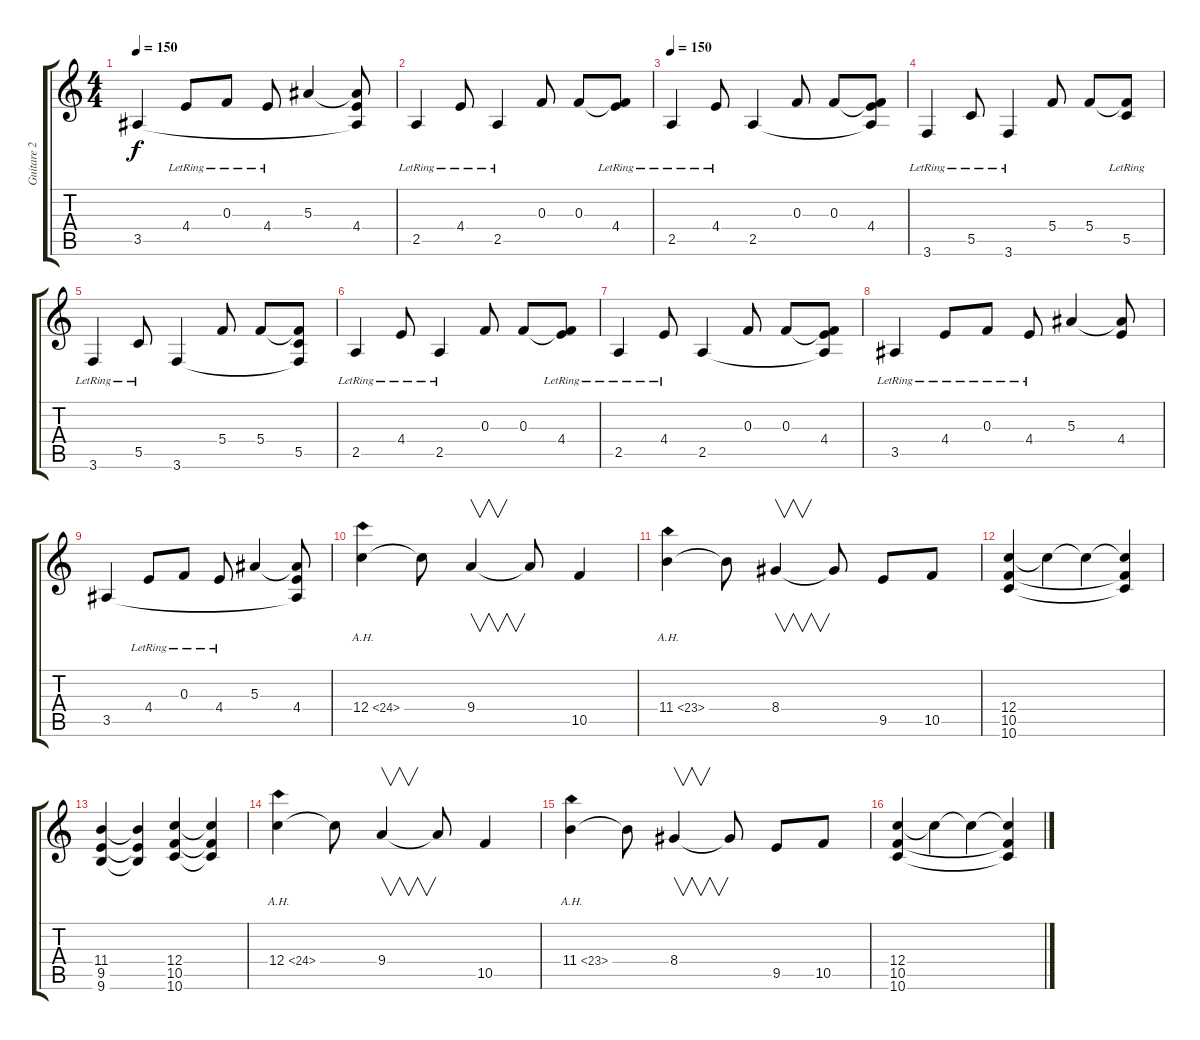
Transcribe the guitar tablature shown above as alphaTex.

\track ("Guitare 2" "Guitare 2") {instrument distortionguitar}
\staff {score tabs}
\tuning (D4 A3 F3 C3 G2 D2) {hide}
\ts (4 4)
\tempo 150
\clef g2
\ks c
3.5.4{dy f} 4.4{lr}.8 0.3{lr}.8 4.4{lr}.8 5.3.4 (5.3{t} 4.4 3.5{t}).8 |
2.5{lr}.4 4.4{lr}.8 2.5{lr}.4 0.3.8 0.3.8 (0.3{t} 4.4{lr}).8 |
\tempo 150
2.5{lr}.4 4.4{lr}.8 2.5.4 0.3.8 0.3.8 (0.3{t} 4.4 2.5{t}).8 |
3.6{lr}.4 5.5{lr}.8 3.6{lr}.4 5.4.8 5.4.8 (5.4{t} 5.5{lr}).8 |
3.6{lr}.4 5.5{lr}.8 3.6.4 5.4.8 5.4.8 (5.4{t} 5.5 3.6{t}).8 |
2.5{lr}.4 4.4{lr}.8 2.5{lr}.4 0.3.8 0.3.8 (0.3{t} 4.4{lr}).8 |
2.5{lr}.4 4.4{lr}.8 2.5.4 0.3.8 0.3.8 (0.3{t} 4.4 2.5{t}).8 |
3.5{lr}.4 4.4{lr}.8 0.3{lr}.8 4.4{lr}.8 5.3.4 (5.3{t} 4.4).8 |
3.5.4 4.4{lr}.8 0.3{lr}.8 4.4{lr}.8 5.3.4 (5.3{t} 4.4 3.5{t}).8 |
12.4{ah 12}.4 12.4{t}.8 9.4.4{v} 9.4{t}.8 10.5.4 |
11.4{ah 12}.4 11.4{t}.8 8.4.4{v} 8.4{t}.8 9.5.8 10.5.8 |
(12.4 10.5 10.6).4 12.4{t}.4 12.4{t}.4 (12.4{t} 10.5{t} 10.6{t}).4 |
(11.4 9.5 9.6).4 (11.4{t} 9.5{t} 9.6{t}).4 (12.4 10.5 10.6).4 (12.4{t} 10.5{t} 10.6{t}).4 |
12.4{ah 12}.4 12.4{t}.8 9.4.4{v} 9.4{t}.8 10.5.4 |
11.4{ah 12}.4 11.4{t}.8 8.4.4{v} 8.4{t}.8 9.5.8 10.5.8 |
(12.4 10.5 10.6).4 12.4{t}.4 12.4{t}.4 (12.4{t} 10.5{t} 10.6{t}).4
